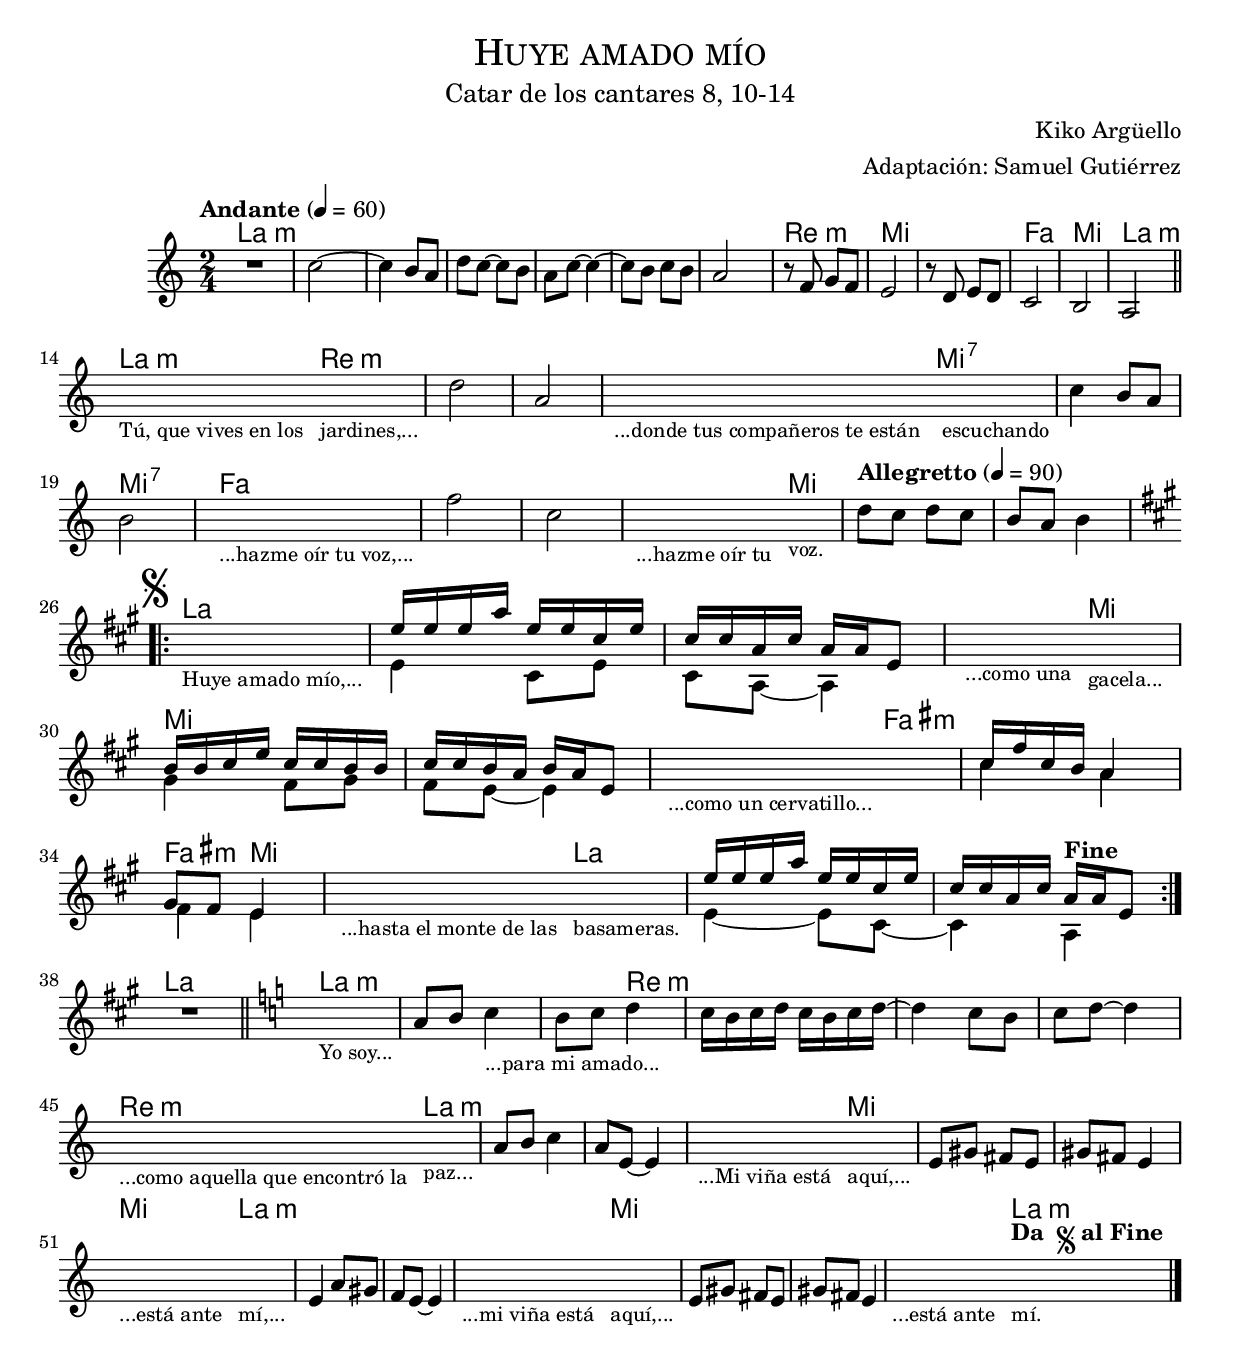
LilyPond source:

% Huye amado mio - Flauta
% by serachsam
\language "espanol"
\version "2.23.10"

% --- Global parameters
%particle = 0
%jump = \break
%time = 4

% --- Includes

title = "Huye amado mío"
subtitle = "Catar de los cantares 8, 10-14"
subsubtitle = ""
autor = "Kiko Argüello"
arranger = "Adaptación: Samuel Gutiérrez"
other = ""
papper = "letter"
size = 20

global = {
  \tempo "Andante" 4 = 60
  \key la \minor
  \time 2/4
  
  s2*13
  \bar "||"
  s2*10
  \tempo "Allegretto" 4 = 90
  s2*2
  \key la \major
  \repeat volta 2 {
    s2*12
  }
  s2
  \bar "||"
  \key la \minor
  s2*19
  \bar "|."
}

harmonies = \new ChordNames {
  \set ChordNames.midiInstrument = "church organ"
  \set ChordNames.midiMaximumVolume = #0.5
  \set chordChanges = ##t
  \chordmode {
    \italianChords

    la2:m |
    la2:m |
    la2:m |
    la2:m |
    la2:m |
    la2:m |
    la2:m |
    re2:m |
    mi2 |
    mi2 |
    fa2 |
    mi2 |
    la2:m |
    la4:m re4:m |
    re2:m |
    re2:m |
    re4:m mi4:7 |
    mi2:7 |
    mi2:7 |
    fa2 |
    fa2 |
    fa2 |
    fa4 mi4 |
    mi2 |
    mi2 |
    la2 |
    la2 |
    la2 |
    la4 mi4 |
    mi2 |
    mi2 |
    mi4 fas4:m |
    fas2:m |
    fas4:m mi4 |
    mi4 la4 |
    la2 |
    la2 |
    la2 |
    la2:m |
    la2:m |
    la4:m re4:m |
    re2:m |
    re2:m |
    re2:m |
    re4:m la4:m |
    la2:m |
    la2:m |
    la4:m mi4 |
    mi2 |
    mi2 |
    mi4 la4:m |
    la2:m |
    la2:m |
    la4:m mi4 |
    mi2 |
    mi2 |
    mi4 la4:m |
  }
}

instrument = \relative do'' {
  \compressEmptyMeasures
  \dynamicUp
  
  R2 |
  do2~ |
  do4 si8 la |
  re8 do~ do si8 |
  la do~ do4~ |
  do8 si do si |
  la2 |
  r8 fa sol fa | %3
  mi2 | % 4
  r8 re mi re | %3
  do2 | % 4
  si2 |
  la2 | \break
  \textLengthOn
  s4_\markup { \small "Tú, que vives en los " } s4_\markup { \small "jardines,..." } |
  re'2 |
  la2 |
  s4_\markup { \small "...donde tus compañeros te están " } s4_\markup { \small " escuchando" } |
  do4 si8 la |
  si2 |
  s2_\markup { \small "...hazme oír tu voz,..." } |
  fa'2 |
  do2 |
  s4_\markup { \small "...hazme oír tu " } s4_\markup { \small "voz." } |
  re8 do re do |
  si8 la si4 | \break
  \mark \markup { \musicglyph "scripts.segno" }
  s2_\markup { \small "Huye amado mío,..." } |
  << {
    mi16 mi mi la mi mi dos mi |
    dos16 dos la dos la la mi8 |
  }\\{
    mi4 dos8 mi |
    dos8 la~ la4 |
  }>>
  s4_\markup { \small "...como una " } s4_\markup { \small "gacela..." } |
  <<{
    si'16 si dos mi dos dos si si |
    dos16 dos si la si la mi8 |
  }\\{
    sols4 fas8 sols |
    fas8 mi~ mi4 |
  }>>
  s2_\markup { \small "...como un cervatillo..." } |
  <<{
    dos'16 fas dos si la4 |
    sols8 fas mi4 |
  }\\{
    dos'4 la |
    fas4 mi |
  }>>
  s4_\markup { \small "...hasta el monte de las " }  s4_\markup { \small "basameras." } |
  <<{
    mi'16 mi mi la mi mi dos mi |
    dos dos la dos la^\markup { \bold "Fine" } la mi8 | \break
  }\\{
    mi4~ mi8 dos~ |
    dos4 la |
  }>>
  R2 |
  s2_\markup { \small "Yo soy..." }  |
  \textLengthOff
  la'8 si do4_\markup { \small "...para mi amado..." } |
  si8 do re4 |
  do16 si do re do si do re~ |
  re4 do8 si |
  do8 re~ re4 |
  \textLengthOn
  s4_\markup { \small "...como aquella que encontró la " } s4_\markup{\small "paz..."} |
  la8 si do4 |
  la8 mi~ mi4 |
  s4_\markup { \small "...Mi viña está " } s4_\markup{\small "aquí,..."} |
  mi8 sols fas mi |
  sols fas mi4 |
  s4_\markup { \small "...está ante " } s4_\markup{\small "mí,..."} |
  mi4 la8 sols |
  fa8 mi~ mi4 |
  s4_\markup { \small "...mi viña está " } s4_\markup{\small "aquí,..."} |
  mi8 sols fas mi |
  sols fas mi4 |
  s4_\markup { \small "...está ante " } s4_\markup{\small "mí."}^\markup { \bold "Da " \small \musicglyph "scripts.segno" \bold "al Fine" } |
  \textLengthOff
}

% \include "metronome.ily"

% --- Global size
%#(set-global-staff-size \size)

% --- Header
\header {
  title = \markup{\medium \smallCaps \title}
  subtitle = \markup{\medium \subtitle}
  subsubtitle = \markup{\medium \subsubtitle}
  composer = \autor
  arranger = \markup {\right-column { \arranger \other}}
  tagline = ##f
  breakbefore = ##t
}

% --- Music

% --- Harmony

% --- Sheet
\score {
  <<
    \harmonies
    \new Staff = "main" {
      <<
        \set Staff.midiInstrument = #"oboe"
        %\set Staff.midiMaximumVolume = #1.5
        <<
          \new Voice = "instrument" { << \global \instrument >> }
        >>
      >>
    }
  >>
  \layout {}
  \midi {}
}

% --- Paper
\paper {
  #(set-default-paper-size "letter")
  %page-breaking = #ly:page-turn-breaking
}
